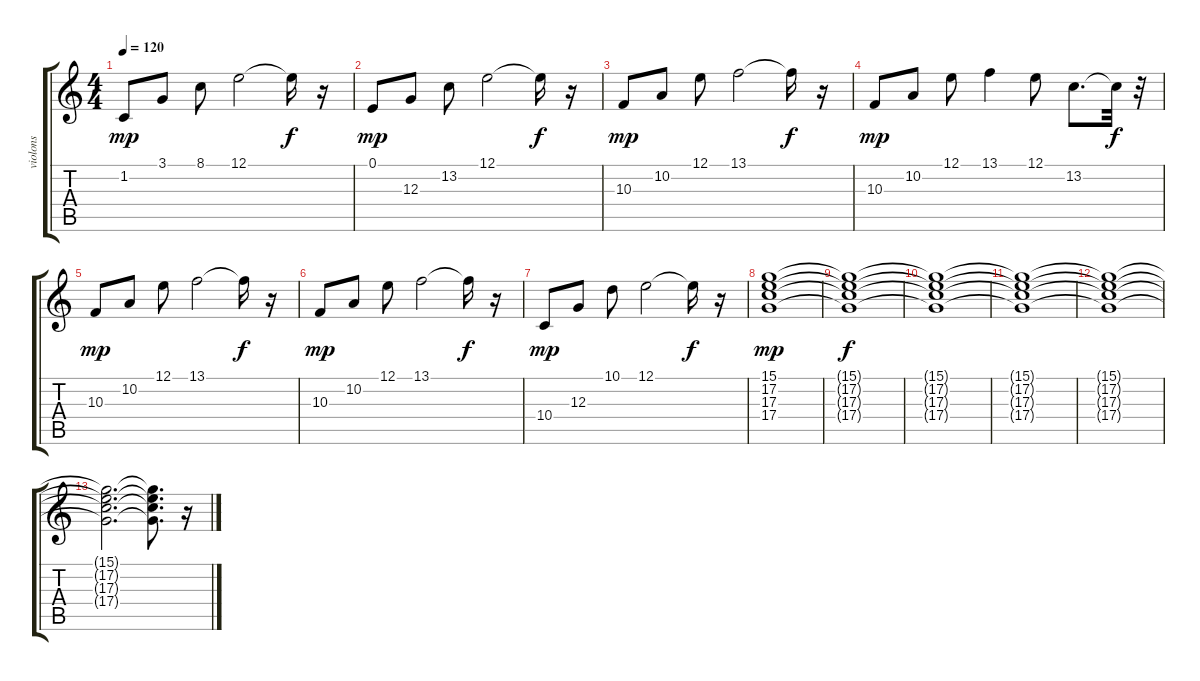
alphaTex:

\track ("violons" "violons") {instrument synthstrings1}
\staff {score tabs}
\tuning (E4 B3 G3 D3 A2 E2) {hide}
\ts (4 4)
\tempo 120
\clef g2
\ks c
1.2.8{dy mp} 3.1.8 8.1.8 12.1.2 12.1{t}.16{dy f} r.16 |
0.1.8{dy mp} 12.3.8 13.2.8 12.1.2 12.1{t}.16{dy f} r.16 |
10.3.8{dy mp} 10.2.8 12.1.8 13.1.2 13.1{t}.16{dy f} r.16 |
10.3.8{dy mp} 10.2.8 12.1.8 13.1.4 12.1.8 13.2.8{d} 13.2{t}.32{dy f} r.32 |
10.3.8{dy mp} 10.2.8 12.1.8 13.1.2 13.1{t}.16{dy f} r.16 |
10.3.8{dy mp} 10.2.8 12.1.8 13.1.2 13.1{t}.16{dy f} r.16 |
10.4.8{dy mp} 12.3.8 10.1.8 12.1.2 12.1{t}.16{dy f} r.16 |
(15.1 17.2 17.3 17.4).1{dy mp} |
(15.1{t} 17.2{t} 17.3{t} 17.4{t}).1{dy f} |
(15.1{t} 17.2{t} 17.3{t} 17.4{t}).1 |
(15.1{t} 17.2{t} 17.3{t} 17.4{t}).1 |
(15.1{t} 17.2{t} 17.3{t} 17.4{t}).1 |
(15.1{t} 17.2{t} 17.3{t} 17.4{t}).2{d} (15.1{t} 17.2{t} 17.3{t} 17.4{t}).8{d} r.16
